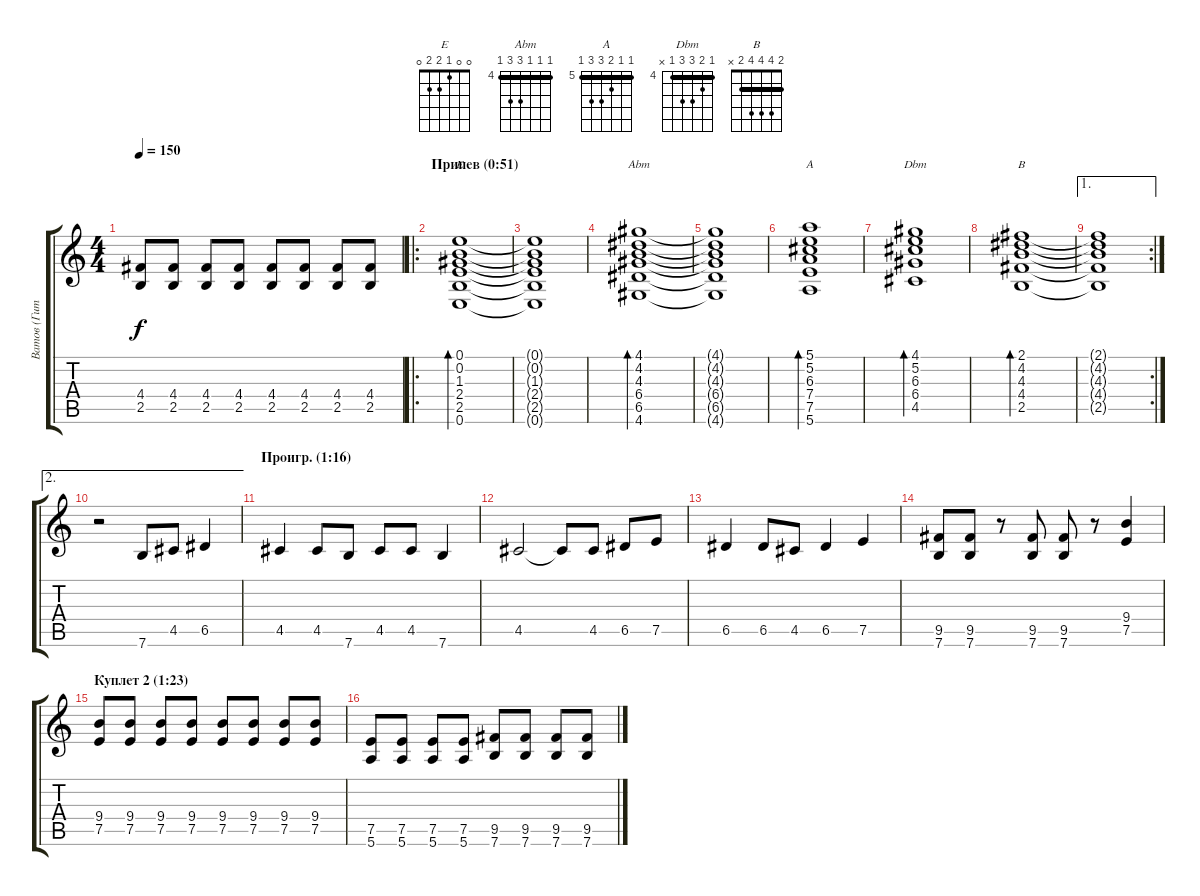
\track ("Ватов (Гитара)" "Ватов (Гит") {instrument electricguitarjazz}
\staff {score tabs}
\tuning (E4 B3 G3 D3 A2 E2) {hide}
\chord ("E" 0 0 1 2 2 0)
\chord ("Abm" 4 4 4 6 6 4) {firstfret 4 barre 4}
\chord ("A" 5 5 6 7 7 5) {firstfret 5 barre 5}
\chord ("Dbm" 4 5 6 6 4 x) {firstfret 4 barre 4}
\chord ("B" 2 4 4 4 2 x) {barre 2}
\ts (4 4)
\tempo 150
\clef g2
\ks c
(4.4 2.5).8{dy f} (4.4 2.5).8 (4.4 2.5).8 (4.4 2.5).8 (4.4 2.5).8 (4.4 2.5).8 (4.4 2.5).8 (4.4 2.5).8 |
\ro
\section ("" "Припев (0:51)")
(0.1 0.2 1.3 2.4 2.5 0.6).1{bd 120 ch "E" instrument electricguitarjazz} |
(0.1{t} 0.2{t} 1.3{t} 2.4{t} 2.5{t} 0.6{t}).1 |
(4.1 4.2 4.3 6.4 6.5 4.6).1{bd 120 ch "Abm"} |
(4.1{t} 4.2{t} 4.3{t} 6.4{t} 6.5{t} 4.6{t}).1 |
(5.1 5.2 6.3 7.4 7.5 5.6).1{bd 120 ch "A"} |
(4.1 5.2 6.3 6.4 4.5).1{bd 120 ch "Dbm"} |
(2.1 4.2 4.3 4.4 2.5).1{bd 120 ch "B"} |
\ae 1
\rc 2
(2.1{t} 4.2{t} 4.3{t} 4.4{t} 2.5{t}).1 |
\ae 2
r.2 7.6.8 4.5.8 6.5.4 |
\section ("" "Проигр. (1:16)")
4.5.4 4.5.8 7.6.8 4.5.8 4.5.8 7.6.4 |
4.5.2 4.5{t}.8 4.5.8 6.5.8 7.5.8 |
6.5.4 6.5.8 4.5.8 6.5.4 7.5.4 |
(9.5 7.6).8 (9.5 7.6).8 r.8 (9.5 7.6).8 (9.5 7.6).8 r.8 (9.4 7.5).4 |
\section ("" "Куплет 2 (1:23)")
(9.4 7.5).8 (9.4 7.5).8 (9.4 7.5).8 (9.4 7.5).8 (9.4 7.5).8 (9.4 7.5).8 (9.4 7.5).8 (9.4 7.5).8 |
(7.5 5.6).8 (7.5 5.6).8 (7.5 5.6).8 (7.5 5.6).8 (9.5 7.6).8 (9.5 7.6).8 (9.5 7.6).8 (9.5 7.6).8
